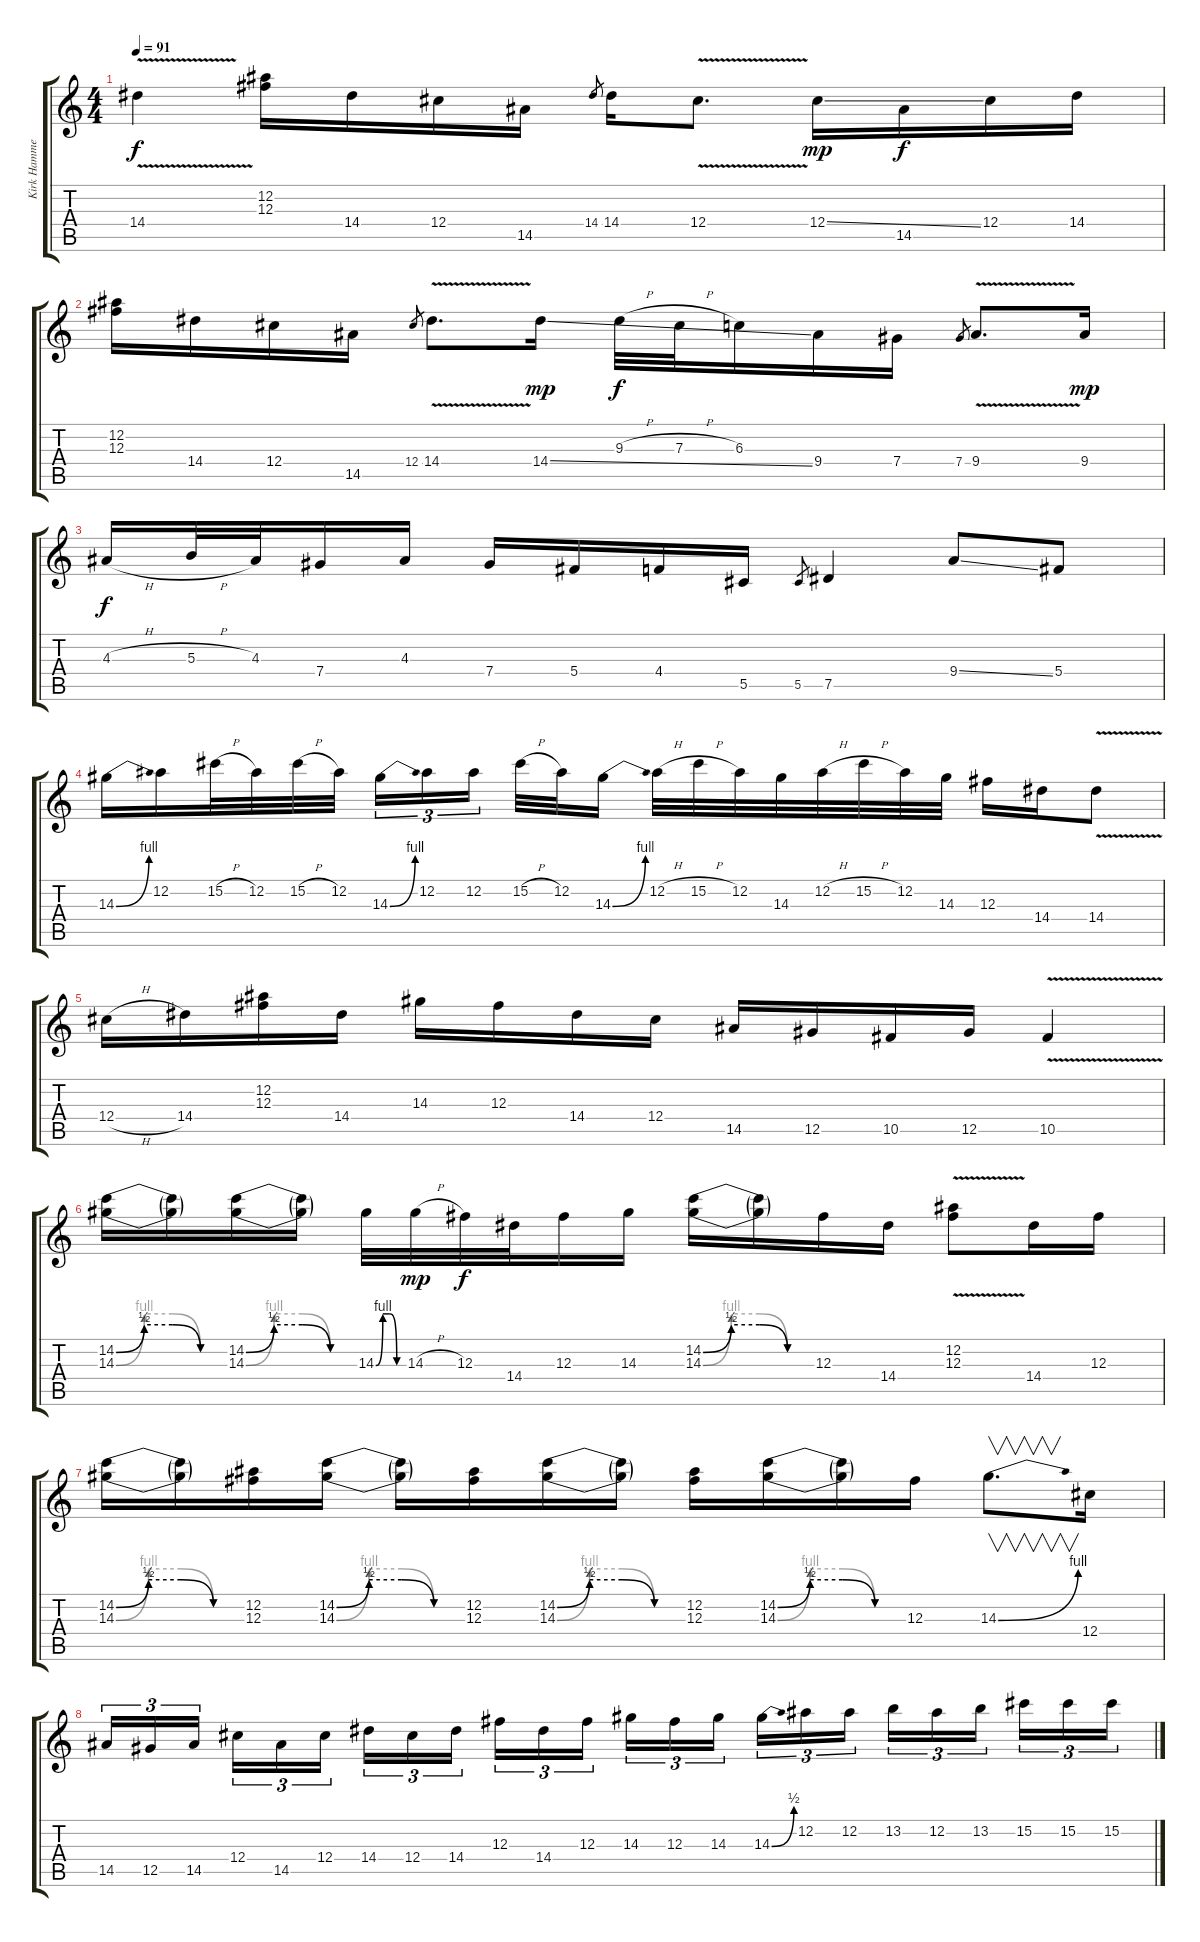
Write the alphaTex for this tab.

\track ("Kirk Hammett (Distortion Guitar)" "Kirk Hamme") {instrument overdrivenguitar}
\staff {score tabs}
\tuning (Eb4 Bb3 Gb3 Db3 Ab2 Eb2) {hide}
\ts (4 4)
\tempo 91
\clef g2
\ks c
14.4{v}.4{dy f} (12.2 12.3).16 14.4.16 12.4.16 14.5.16 14.4.8{gr} 14.4.16 12.4{v}.8{d} 12.4{ss}.16{dy mp} 14.5.16{dy f} 12.4.16 14.4.16 |
(12.2 12.3).16 14.4.16 12.4.16 14.5.16 12.4.8{gr} 14.4{v}.8{d} 14.4{ss}.16{dy mp} 9.3{h}.32{dy f} 7.3{h}.32 6.3.16 9.4.16 7.4.16 7.4.8{gr} 9.4{v}.8{d} 9.4.16{dy mp} |
4.3{h}.16{dy f} 5.3{h}.32 4.3.32 7.4.16 4.3.16 7.4.16 5.4.16 4.4.16 5.5.16 5.5.8{gr} 7.5.4 9.4{ss}.8 5.4.8 |
14.3{be (bend 0 0 60 4)}.16 12.2.16 15.2{h}.32 12.2.32 15.2{h}.32 12.2.32 14.3{be (bend 0 0 60 4)}.16{tu (3 2)} 12.2.16{tu (3 2)} 12.2.16{tu (3 2)} 15.2{h}.32 12.2.32 14.3{be (bend 0 0 60 4)}.16 12.2{h}.32 15.2{h}.32 12.2.32 14.3.32 12.2{h}.32 15.2{h}.32 12.2.32 14.3.32 12.3.16 14.4.16 14.4{v}.8 |
12.4{h}.16 14.4.16 (12.2 12.3).16 14.4.16 14.3.16 12.3.16 14.4.16 12.4.16 14.5.16 12.5.16 10.5.16 12.5.16 10.5{v}.4 |
(14.2{be (custom 0 0 15 2 30 2 45 0 60 0)} 14.3{be (custom 0 0 15 4 30 4 45 0 60 0)}).16 (14.2{t} 14.3{t}).16 (14.2{be (custom 0 0 15 2 30 2 45 0 60 0)} 14.3{be (custom 0 0 15 4 30 4 45 0 60 0)}).16 (14.2{t} 14.3{t}).16 14.3{be (custom 0 0 15 4 30 4 45 0 60 0)}.32 14.3{h}.32{dy mp} 12.3.32{dy f} 14.4.32 12.3.16 14.3.16 (14.2{be (custom 0 0 15 2 30 2 45 0 60 0)} 14.3{be (custom 0 0 15 4 30 4 45 0 60 0)}).16 (14.2{t} 14.3{t}).16 12.3.16 14.4.16 (12.2{v} 12.3{v}).8 14.4.16 12.3.16 |
(14.2{be (custom 0 0 15 2 30 2 45 0 60 0)} 14.3{be (custom 0 0 15 4 30 4 45 0 60 0)}).16 (14.2{t} 14.3{t}).16 (12.2 12.3).16 (14.2{be (custom 0 0 15 2 30 2 45 0 60 0)} 14.3{be (custom 0 0 15 4 30 4 45 0 60 0)}).16 (14.2{t} 14.3{t}).16 (12.2 12.3).16 (14.2{be (custom 0 0 15 2 30 2 45 0 60 0)} 14.3{be (custom 0 0 15 4 30 4 45 0 60 0)}).16 (14.2{t} 14.3{t}).16 (12.2 12.3).16 (14.2{be (custom 0 0 15 2 30 2 45 0 60 0)} 14.3{be (custom 0 0 15 4 30 4 45 0 60 0)}).16 (14.2{t} 14.3{t}).16 12.3.16 14.3{be (bend 0 0 60 4)}.8{v d} 12.4.16 |
14.5.16{tu (3 2)} 12.5.16{tu (3 2)} 14.5.16{tu (3 2)} 12.4.16{tu (3 2)} 14.5.16{tu (3 2)} 12.4.16{tu (3 2)} 14.4.16{tu (3 2)} 12.4.16{tu (3 2)} 14.4.16{tu (3 2)} 12.3.16{tu (3 2)} 14.4.16{tu (3 2)} 12.3.16{tu (3 2)} 14.3.16{tu (3 2)} 12.3.16{tu (3 2)} 14.3.16{tu (3 2)} 14.3{be (bend 0 0 60 2)}.16{tu (3 2)} 12.2.16{tu (3 2)} 12.2.16{tu (3 2)} 13.2.16{tu (3 2)} 12.2.16{tu (3 2)} 13.2.16{tu (3 2)} 15.2.16{tu (3 2)} 15.2.16{tu (3 2)} 15.2.16{tu (3 2)}
